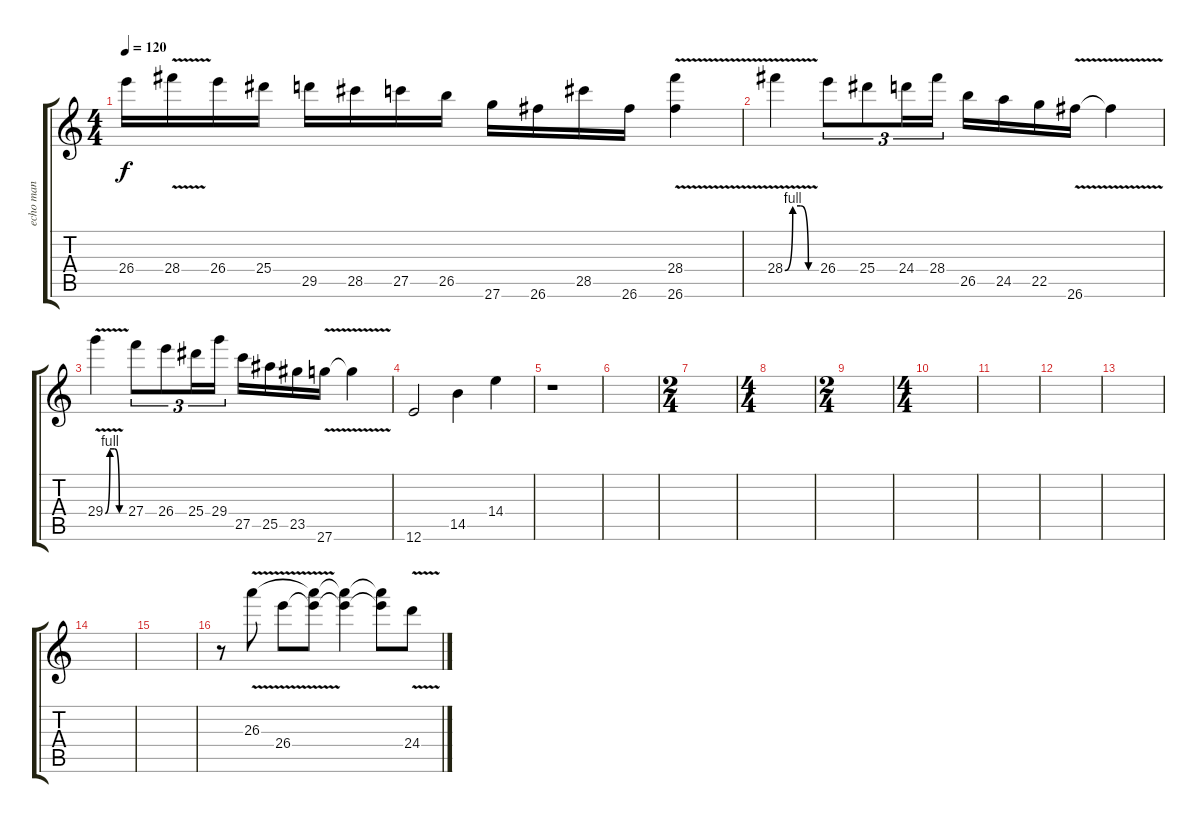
\track ("echo man" "echo man") {instrument distortionguitar}
\staff {score tabs}
\tuning (E4 B3 G3 D3 A2 E2) {hide}
\ts (4 4)
\tempo 120
\clef g2
\ks c
26.4{t}.16{dy f} 28.4{v}.16 26.4.16 25.4.16 29.5.16 28.5.16 27.5.16 26.5.16 27.6.16 26.6.16 28.5.16 26.6.16 (28.4{v} 26.6{v}).4 |
28.4{be (custom 0 0 15 4 30 4 45 0 60 0) v}.4 26.4.8{tu (3 2)} 25.4.8{tu (3 2)} 24.4.16{tu (3 2)} 28.4.16{tu (3 2)} 26.5.16 24.5.16 22.5.16 26.6{v}.16 26.6{t}.4 |
29.4{be (custom 0 0 15 4 30 4 45 0 60 0) v}.4 27.4.8{tu (3 2)} 26.4.8{tu (3 2)} 25.4.16{tu (3 2)} 29.4.16{tu (3 2)} 27.5.16 25.5.16 23.5.16 27.6{v}.16 27.6{t}.4 |
12.6.2 14.5.4 14.4.4 |
r.1 |
|
\ts (2 4)
|
\ts (4 4)
|
\ts (2 4)
|
\ts (4 4)
|
|
|
|
|
|
r.8{volume 13 balance 11} 26.3{v}.8 26.4{v}.8 (26.3{t} 26.4{t}).8 (26.3{t} 26.4{t}).4 (26.3{t} 26.4{t}).8 24.4{v}.8
